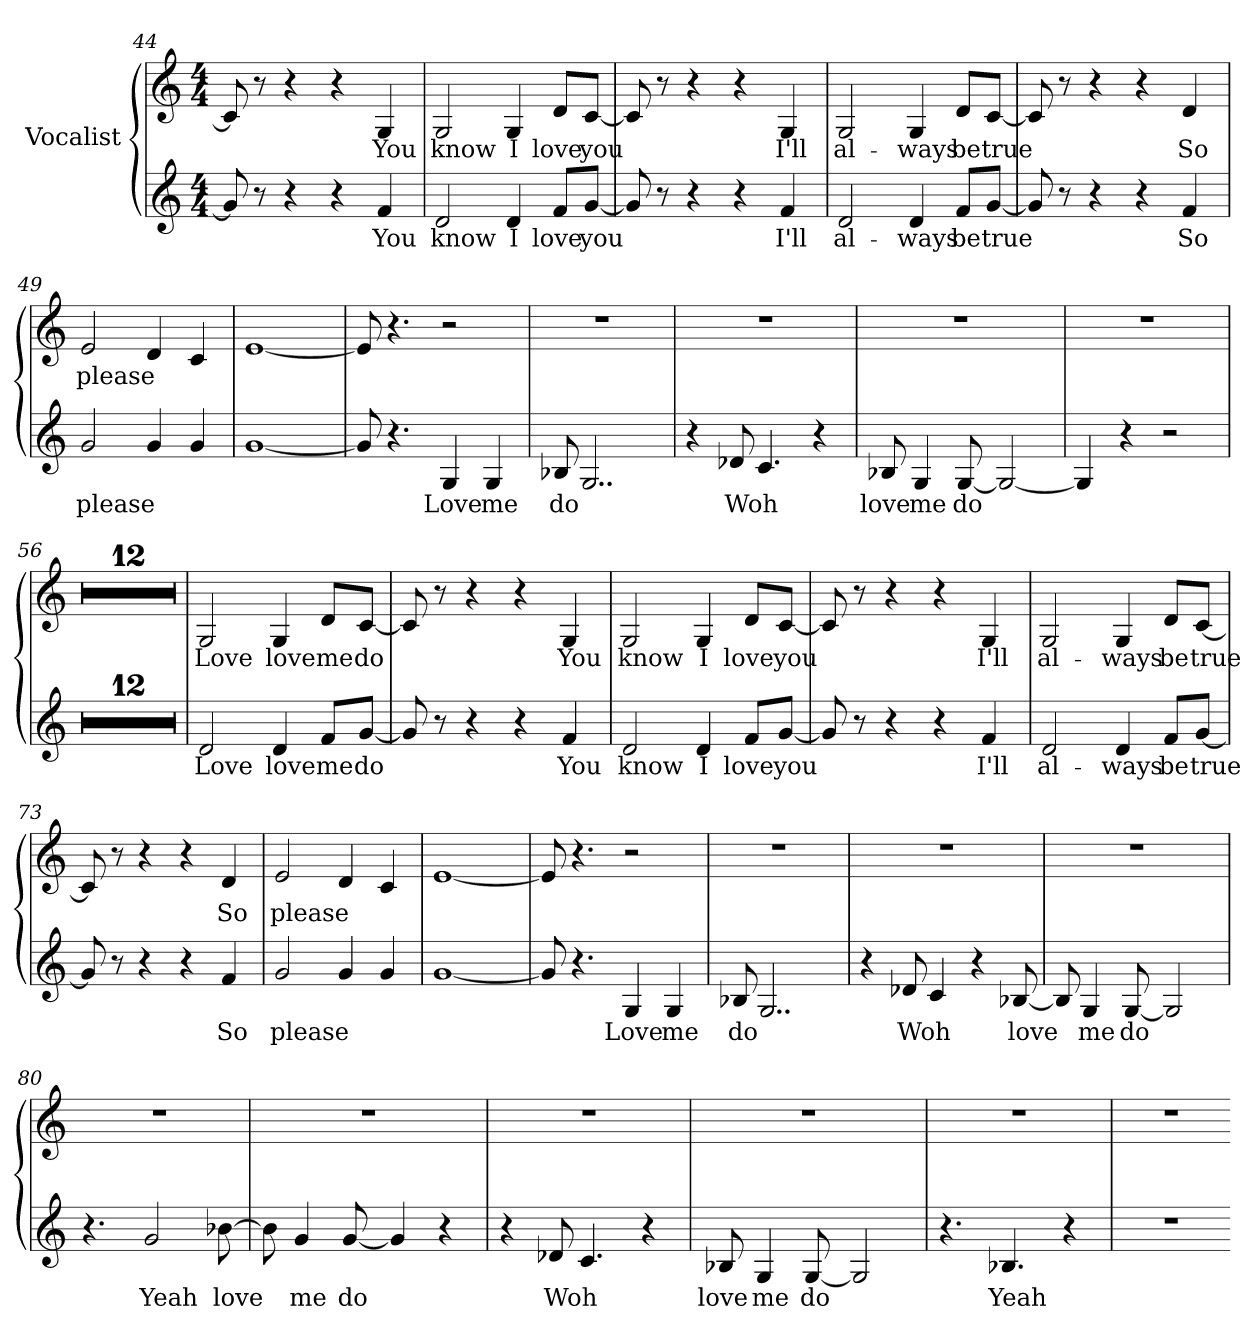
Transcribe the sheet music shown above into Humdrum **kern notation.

**kern	**text	**kern	**text
*part1	*part1	*part1	*part1
*staff2	*staff2	*staff1	*staff1
*I"Vocalist	*	*	*
*clefG2	*	*clefG2	*
*M4/4	*	*M4/4	*
=44	=44	=44	=44
8g]	_	8c]	_
8r	.	8r	.
4r	.	4r	.
4r	.	4r	.
4f	You	4G	You
=45	=45	=45	=45
2d	know	2G	know
4d	I	4G	I
8f/L	love	8d/L	love
[8g/J	you	[8c/J	you
=46	=46	=46	=46
8g]	_	8c]	_
8r	.	8r	.
4r	.	4r	.
4r	.	4r	.
4f	I'll	4G	I'll
=47	=47	=47	=47
2d	al-	2G	al-
4d	-ways	4G	-ways
8f/L	be	8d/L	be
[8g/J	true	[8c/J	true
=48	=48	=48	=48
8g]	_	8c]	_
8r	.	8r	.
4r	.	4r	.
4r	.	4r	.
4f	So	4d	So
=49	=49	=49	=49
2g	please	2e	please
4g	_	4d	_
4g	_	4c	_
=50	=50	=50	=50
[1g	_	[1e	_
=51	=51	=51	=51
8g]	_	8e]	_
4.r	.	4.r	.
4G	Love	2r	.
4G	me	.	.
=52	=52	=52	=52
8B-X	do	1r	.
2..G	_	.	.
=53	=53	=53	=53
4r	.	1r	.
8d-X	Woh	.	.
4.c	_	.	.
4r	.	.	.
=54	=54	=54	=54
8B-X	love	1r	.
4G	me	.	.
[8G	do	.	.
2G_	_	.	.
=55	=55	=55	=55
4G]	_	1r	.
4r	.	.	.
2r	.	.	.
=56	=56	=56	=56
1r	.	1r	.
=57	=57	=57	=57
1r	.	1r	.
=58	=58	=58	=58
1r	.	1r	.
=59	=59	=59	=59
1r	.	1r	.
=60	=60	=60	=60
1r	.	1r	.
=61	=61	=61	=61
1r	.	1r	.
=62	=62	=62	=62
1r	.	1r	.
=63	=63	=63	=63
1r	.	1r	.
=64	=64	=64	=64
1r	.	1r	.
=65	=65	=65	=65
1r	.	1r	.
=66	=66	=66	=66
1r	.	1r	.
=67	=67	=67	=67
1r	.	1r	.
=68	=68	=68	=68
2d	Love	2G	Love
4d	love	4G	love
8f/L	me	8d/L	me
[8g/J	do	[8c/J	do
=69	=69	=69	=69
8g]	_	8c]	_
8r	.	8r	.
4r	.	4r	.
4r	.	4r	.
4f	You	4G	You
=70	=70	=70	=70
2d	know	2G	know
4d	I	4G	I
8f/L	love	8d/L	love
[8g/J	you	[8c/J	you
=71	=71	=71	=71
8g]	_	8c]	_
8r	.	8r	.
4r	.	4r	.
4r	.	4r	.
4f	I'll	4G	I'll
=72	=72	=72	=72
2d	al-	2G	al-
4d	-ways	4G	-ways
8f/L	be	8d/L	be
[8g/J	true	[8c/J	true
=73	=73	=73	=73
8g]	_	8c]	_
8r	.	8r	.
4r	.	4r	.
4r	.	4r	.
4f	So	4d	So
=74	=74	=74	=74
2g	please	2e	please
4g	_	4d	_
4g	_	4c	_
=75	=75	=75	=75
[1g	_	[1e	_
=76	=76	=76	=76
8g]	_	8e]	_
4.r	.	4.r	.
4G	Love	2r	.
4G	me	.	.
=77	=77	=77	=77
8B-X	do	1r	.
2..G	_	.	.
=78	=78	=78	=78
4r	.	1r	.
8d-X	Woh	.	.
4c	_	.	.
4r	.	.	.
[8B-X	love	.	.
=79	=79	=79	=79
8B-]	_	1r	.
4G	me	.	.
[8G	do	.	.
2G]	_	.	.
=80	=80	=80	=80
4.r	.	1r	.
2g	Yeah	.	.
[8b-X	love	.	.
=81	=81	=81	=81
8b-]	_	1r	.
4g	me	.	.
[8g	do	.	.
4g]	_	.	.
4r	.	.	.
=82	=82	=82	=82
4r	.	1r	.
8d-X	Woh	.	.
4.c	_	.	.
4r	.	.	.
=83	=83	=83	=83
8B-X	love	1r	.
4G	me	.	.
[8G	do	.	.
2G]	_	.	.
=84	=84	=84	=84
4.r	.	1r	.
4.B-X	Yeah	.	.
4r	.	.	.
=85	=85	=85	=85
1r	.	1r	.
=-	=-	=-	=-
*-	*-	*-	*-
